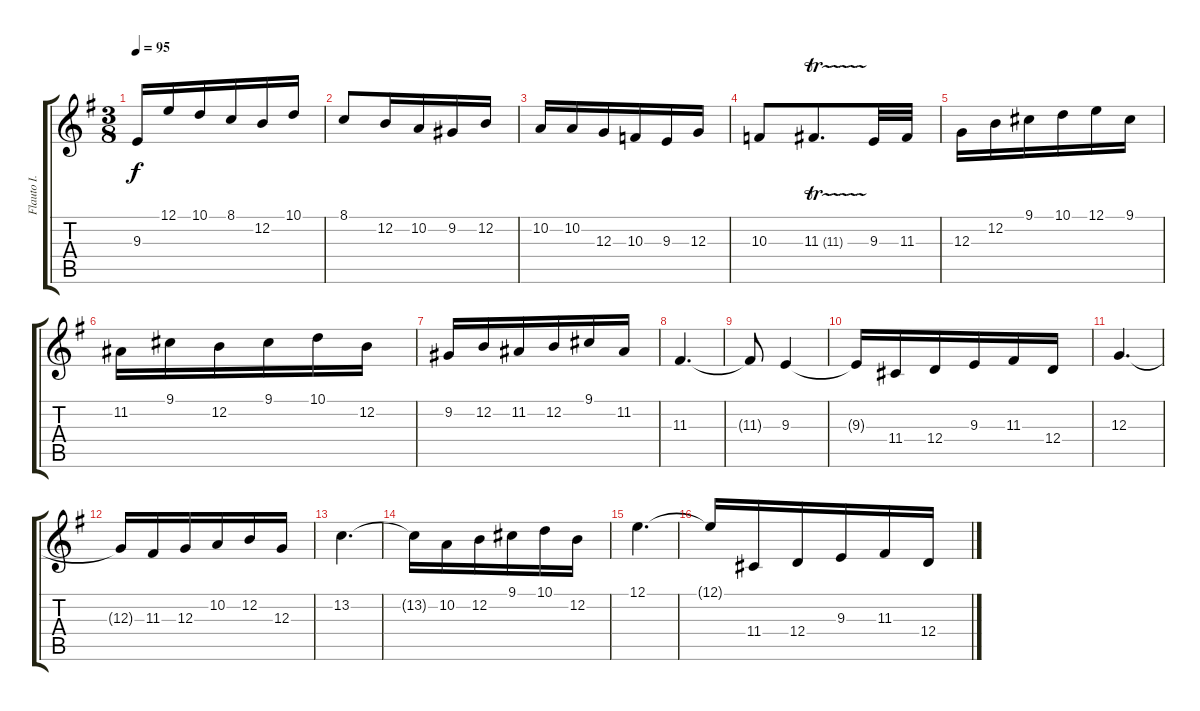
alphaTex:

\track ("Flauto I. (Flùte à bee)" "Flauto I. ") {instrument recorder}
\staff {score tabs}
\tuning (E4 B3 G3 D3 A2 E2) {hide}
\ts (3 8)
\tempo 95
\clef g2
\ks g
9.3.16{dy f} 12.1.16{beam merge} 10.1.16 8.1.16{beam merge} 12.2.16 10.1.16 |
8.1.8{beam merge} 12.2.16 10.2.16{beam merge} 9.2.16 12.2.16 |
10.2.16 10.2.16{beam merge} 12.3.16 10.3.16{beam merge} 9.3.16 12.3.16 |
10.3.8{beam merge} 11.3{tr (11 16)}.8{d beam merge} 9.3.32 11.3.32 |
12.3.16 12.2.16{beam merge} 9.1.16 10.1.16{beam merge} 12.1.16 9.1.16 |
11.2.16 9.1.16{beam merge} 12.2.16 9.1.16{beam merge} 10.1.16 12.2.16 |
9.2.16 12.2.16{beam merge} 11.2.16 12.2.16{beam merge} 9.1.16 11.2.16 |
11.3.4{d} |
11.3{t}.8 9.3.4 |
9.3{t}.16 11.4.16{beam merge} 12.4.16 9.3.16{beam merge} 11.3.16 12.4.16 |
12.3.4{d} |
12.3{t}.16 11.3.16{beam merge} 12.3.16 10.2.16{beam merge} 12.2.16 12.3.16 |
13.2.4{d} |
13.2{t}.16 10.2.16{beam merge} 12.2.16 9.1.16{beam merge} 10.1.16 12.2.16 |
12.1.4{d} |
12.1{t}.16 11.4.16{beam merge} 12.4.16 9.3.16{beam merge} 11.3.16 12.4.16
